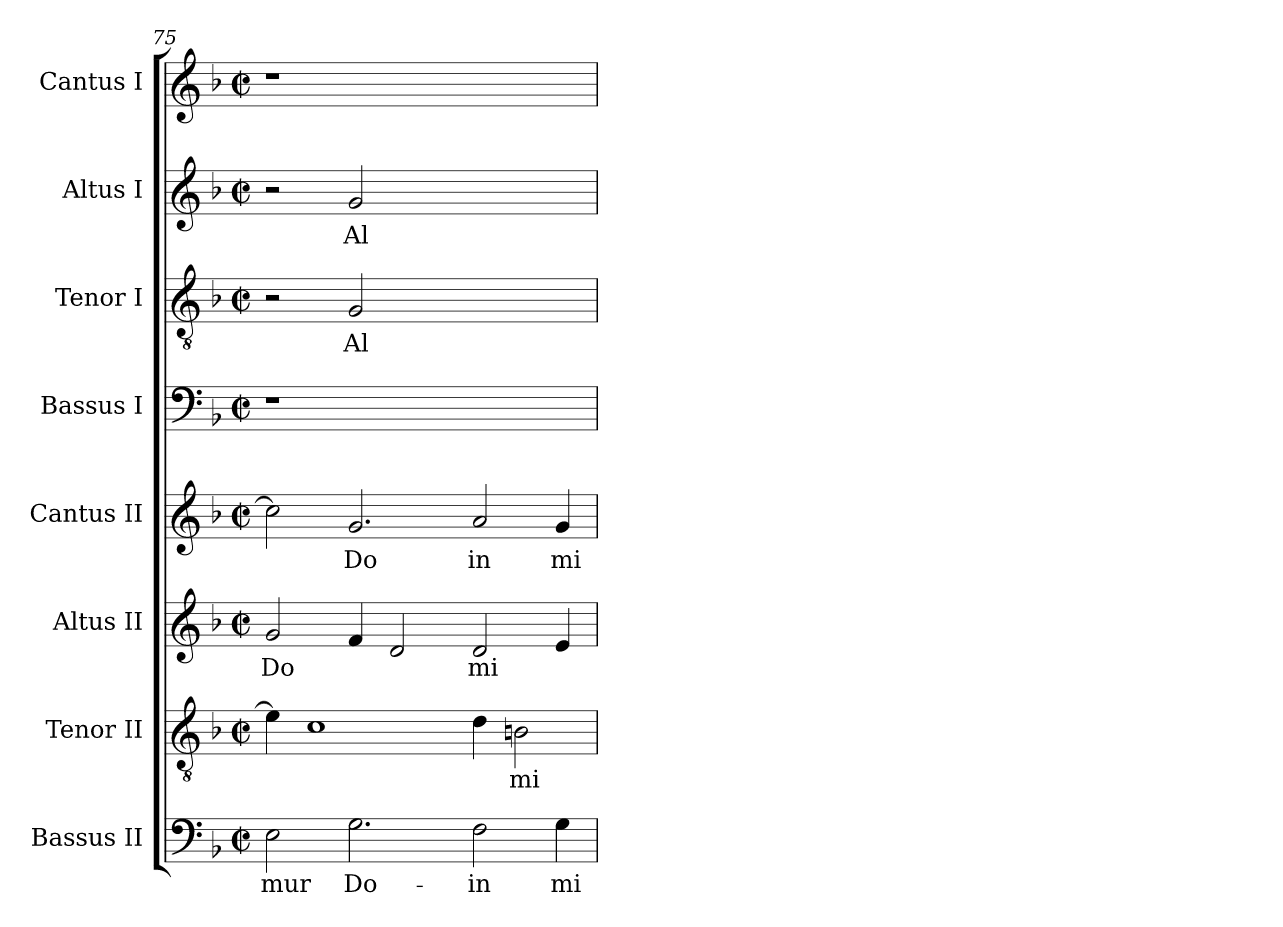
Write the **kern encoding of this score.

**kern	**text	**kern	**text	**kern	**text	**kern	**text	**kern	**kern	**text	**kern	**text	**kern
*part8	*part8	*part7	*part7	*part6	*part6	*part5	*part5	*part4	*part3	*part3	*part2	*part2	*part1
*staff8	*staff8	*staff7	*staff7	*staff6	*staff6	*staff5	*staff5	*staff4	*staff3	*staff3	*staff2	*staff2	*staff1
*I"Bassus II	*	*I"Tenor II	*	*I"Altus II	*	*I"Cantus II	*	*I"Bassus I	*I"Tenor I	*	*I"Altus I	*	*I"Cantus I
*clefF4	*	*clefGv2	*	*clefG2	*	*clefG2	*	*clefF4	*clefGv2	*	*clefG2	*	*clefG2
*k[b-]	*	*k[b-]	*	*k[b-]	*	*k[b-]	*	*k[b-]	*k[b-]	*	*k[b-]	*	*k[b-]
*F:	*	*F:	*	*F:	*	*F:	*	*F:	*F:	*	*F:	*	*F:
*M2/2	*	*M2/2	*	*M2/2	*	*M2/2	*	*M2/2	*M2/2	*	*M2/2	*	*M2/2
*met(c|)	*	*met(c|)	*	*met(c|)	*	*met(c|)	*	*met(c|)	*met(c|)	*	*met(c|)	*	*met(c|)
=75	=75	=75	=75	=75	=75	=75	=75	=75	=75	=75	=75	=75	=75
!	!LO:LY:b:cj	!	!	!	!LO:LY:b	!	!	!	!	!	!	!	!
2E\	-mur	4e\]	.	2g/	Do	2cc\]	.	1r	2r	.	2r	.	1r
.	.	1c	.	.	.	.	.	.	.	.	.	.	.
!	!LO:LY:b:cj	!	!	!	!	!	!LO:LY:b:cj	!	!	!LO:LY:b:cj	!	!LO:LY:b:cj	!
2.G\	Do-	.	.	4f/	.	2.g/	Do	.	2G/	Al-	2g/	Al-	.
.	.	.	.	2d/	.	.	.	.	.	.	.	.	.
.	.	.	.	.	.	.	.	1ryy	1ryy	.	1ryy	.	1ryy
!	!LO:LY:b:cj	!	!	!	!LO:LY:b:cj	!	!LO:LY:b:cj	!	!	!	!	!	!
2F\	in	4d\	.	2d/	mi	2a/	in	.	.	.	.	.	.
!	!	!	!LO:LY:b:cj	!	!	!	!	!	!	!	!	!	!
.	.	2B\	mi	.	.	.	.	.	.	.	.	.	.
!	!LO:LY:b:cj	!	!	!	!	!	!LO:LY:b:cj	!	!	!	!	!	!
4G\	-mi-	.	.	4e/	.	4g/	mi	.	.	.	.	.	.
=	=	=	=	=	=	=	=	=	=	=	=	=	=
*-	*-	*-	*-	*-	*-	*-	*-	*-	*-	*-	*-	*-	*-
